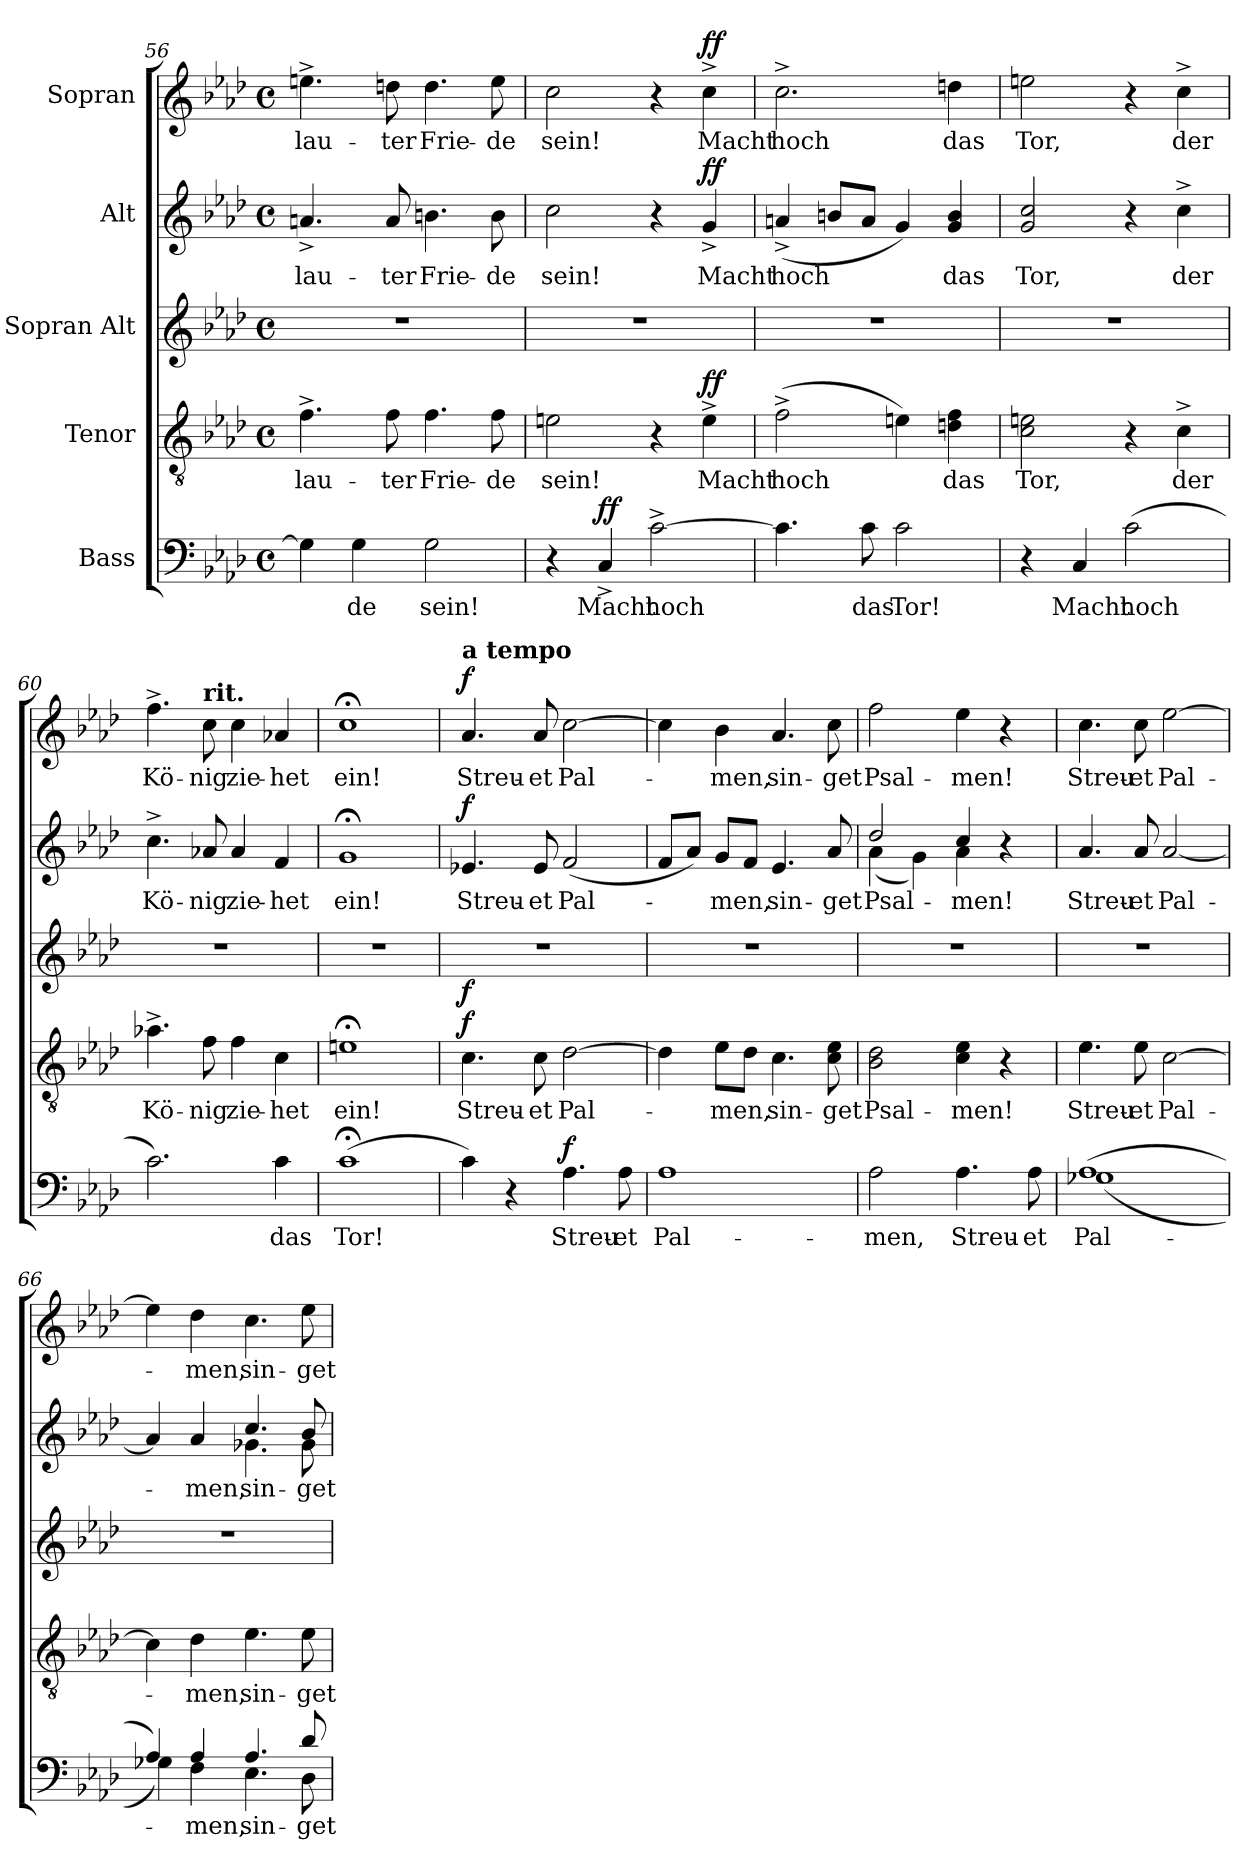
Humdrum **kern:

**kern	**text	**dynam	**kern	**text	**dynam	**kern	**dynam	**kern	**text	**dynam	**kern	**text	**dynam
*part5	*part5	*part5	*part4	*part4	*part4	*part3	*part3	*part2	*part2	*part2	*part1	*part1	*part1
*staff5	*staff5	*staff5	*staff4	*staff4	*staff4	*staff3	*staff3	*staff2	*staff2	*staff2	*staff1	*staff1	*staff1
*I"Bass	*	*	*I"Tenor	*	*	*I"Sopran Alt	*	*I"Alt	*	*	*I"Sopran	*	*
*clefF4	*	*	*clefGv2	*	*	*clefG2	*	*clefG2	*	*	*clefG2	*	*
*k[b-e-a-d-]	*	*	*k[b-e-a-d-]	*	*	*k[b-e-a-d-]	*	*k[b-e-a-d-]	*	*	*k[b-e-a-d-]	*	*
*M4/4	*	*	*M4/4	*	*	*M4/4	*	*M4/4	*	*	*M4/4	*	*
*met(c)	*	*	*met(c)	*	*	*met(c)	*	*met(c)	*	*	*met(c)	*	*
=56	=56	=56	=56	=56	=56	=56	=56	=56	=56	=56	=56	=56	=56
4G\]	.	.	4.f^\	lau-	.	1r	.	4.an^/	lau-	.	4.een^\	lau-	.
4G\	-de	.	.	.	.	.	.	.	.	.	.	.	.
.	.	.	8f\	-ter	.	.	.	8a/	-ter	.	8ddn\	-ter	.
2G\	sein!	.	4.f\	Frie-	.	.	.	4.bn\	Frie-	.	4.dd\	Frie-	.
.	.	.	8f\	-de	.	.	.	8b\	-de	.	8ee\	-de	.
=57	=57	=57	=57	=57	=57	=57	=57	=57	=57	=57	=57	=57	=57
4r	.	.	2en\	sein!	.	1r	.	2cc\	sein!	.	2cc\	sein!	.
!	!	!LO:DY:a	!	!	!	!	!	!	!	!	!	!	!
4C^/	Macht	ff	.	.	.	.	.	.	.	.	.	.	.
[2c^\	hoch	.	4r	.	.	.	.	4r	.	.	4r	.	.
!	!	!	!	!	!LO:DY:a	!	!	!	!	!LO:DY:a	!	!	!LO:DY:a
.	.	.	4e^\	Macht	ff	.	.	4g^/	Macht	ff	4cc^\	Macht	ff
=58	=58	=58	=58	=58	=58	=58	=58	=58	=58	=58	=58	=58	=58
4.c\]	.	.	(2f^\	hoch	.	1r	.	(4an^/	hoch	.	2.cc^\	hoch	.
.	.	.	.	.	.	.	.	8bn/L	.	.	.	.	.
8c\	das	.	.	.	.	.	.	8a/J	.	.	.	.	.
2c\	Tor!	.	4en\)	.	.	.	.	4g/)	.	.	.	.	.
.	.	.	4dn\ 4f\	das	.	.	.	4g/ 4b/	das	.	4ddn\	das	.
!!LO:PB:g=z
=59	=59	=59	=59	=59	=59	=59	=59	=59	=59	=59	=59	=59	=59
4r	.	.	2c\ 2en\	Tor,	.	1r	.	2g/ 2cc/	Tor,	.	2een\	Tor,	.
4C/	Macht	.	.	.	.	.	.	.	.	.	.	.	.
(2c\	hoch	.	4r	.	.	.	.	4r	.	.	4r	.	.
.	.	.	4c^\	der	.	.	.	4cc^\	der	.	4cc^\	der	.
=60	=60	=60	=60	=60	=60	=60	=60	=60	=60	=60	=60	=60	=60
2.c\)	.	.	4.a-X^\	Kö-	.	1r	.	4.cc^\	Kö-	.	4.ff^\	Kö-	.
!	!	!	!	!	!	!	!	!	!	!	!LO:TX:a:B:t=rit.	!	!
.	.	.	8f\	-nig	.	.	.	8a-X/	-nig	.	8cc\	-nig	.
.	.	.	4f\	zie-	.	.	.	4a-/	zie-	.	4cc\	zie-	.
4c\	das	.	4c\	-het	.	.	.	4f/	-het	.	4a-X/	-het	.
=61	=61	=61	=61	=61	=61	=61	=61	=61	=61	=61	=61	=61	=61
(1c;<	Tor!	.	1en;<	ein!	.	1r	.	1g;<	ein!	.	1cc;<	ein!	.
=62	=62	=62	=62	=62	=62	=62	=62	=62	=62	=62	=62	=62	=62
!	!	!	!	!	!	!	!	!	!	!	!LO:TX:a:B:t=a tempo	!	!
!	!	!	!	!	!LO:DY:a	!	!LO:DY:b	!	!	!LO:DY:a	!	!	!LO:DY:a
4c\)	.	.	4.c\	Streu-	f	1r	f	4.e-X/	Streu-	f	4.a-/	Streu-	f
4r	.	.	.	.	.	.	.	.	.	.	.	.	.
.	.	.	8c\	-et	.	.	.	8e-/	-et	.	8a-/	-et	.
!	!	!LO:DY:a	!	!	!	!	!	!	!	!	!	!	!
4.A-\	Streu-	f	[2d-\	Pal-	.	.	.	(2f/	Pal-	.	[2cc\	Pal-	.
8A-\	-et	.	.	.	.	.	.	.	.	.	.	.	.
=63	=63	=63	=63	=63	=63	=63	=63	=63	=63	=63	=63	=63	=63
1A-	Pal-	.	4d-\]	.	.	1r	.	8f/L	.	.	4cc\]	.	.
.	.	.	.	.	.	.	.	8a-/J)	.	.	.	.	.
.	.	.	8e-\L	-men,	.	.	.	8g/L	-men,	.	4b-\	-men,	.
.	.	.	8d-\J	.	.	.	.	8f/J	.	.	.	.	.
.	.	.	4.c\	sin-	.	.	.	4.e-/	sin-	.	4.a-/	sin-	.
.	.	.	8c\ 8e-\	-get	.	.	.	8a-/	-get	.	8cc\	-get	.
=64	=64	=64	=64	=64	=64	=64	=64	=64	=64	=64	=64	=64	=64
*	*	*	*	*	*	*	*	*^	*	*	*	*	*
2A-\	-men,	.	2B-\ 2d-\	Psal-	.	1r	.	2dd-/	(4a-\	Psal-	.	2ff\	Psal-	.
.	.	.	.	.	.	.	.	.	4g\)	.	.	.	.	.
4.A-\	Streu-	.	4c\ 4e-\	-men!	.	.	.	4cc/	4a-\	-men!	.	4ee-\	-men!	.
.	.	.	4r	.	.	.	.	4r	4ryy	.	.	4r	.	.
8A-\	-et	.	.	.	.	.	.	.	.	.	.	.	.	.
*	*	*	*	*	*	*	*	*v	*v	*	*	*	*	*
!!LO:LB:g=z
=65	=65	=65	=65	=65	=65	=65	=65	=65	=65	=65	=65	=65	=65
*^	*	*	*	*	*	*	*	*	*	*	*	*	*
(1A-	(1G-X	Pal-	.	4.e-\	Streu-	.	1r	.	4.a-/	Streu-	.	4.cc\	Streu-	.
.	.	.	.	8e-\	-et	.	.	.	8a-/	-et	.	8cc\	-et	.
.	.	.	.	[2c\	Pal-	.	.	.	[2a-/	Pal-	.	[2ee-\	Pal-	.
=66	=66	=66	=66	=66	=66	=66	=66	=66	=66	=66	=66	=66	=66	=66
*	*	*	*	*	*	*	*	*	*^	*	*	*	*	*
4A-/)	4G-X\)	.	.	4c\]	.	.	1r	.	4a-/]	2ryy	.	.	4ee-\]	.	.
4A-/	4F\	-men,	.	4d-\	-men,	.	.	.	4a-/	.	-men,	.	4dd-\	-men,	.
4.A-/	4.E-\	sin-	.	4.e-\	sin-	.	.	.	4.cc/	4.g-X\	sin-	.	4.cc\	sin-	.
8d-/	8D-\	-get	.	8e-\	-get	.	.	.	8b-/	8g-\	-get	.	8ee-\	-get	.
*v	*v	*	*	*	*	*	*	*	*v	*v	*	*	*	*	*
=	=	=	=	=	=	=	=	=	=	=	=	=	=
*-	*-	*-	*-	*-	*-	*-	*-	*-	*-	*-	*-	*-	*-
